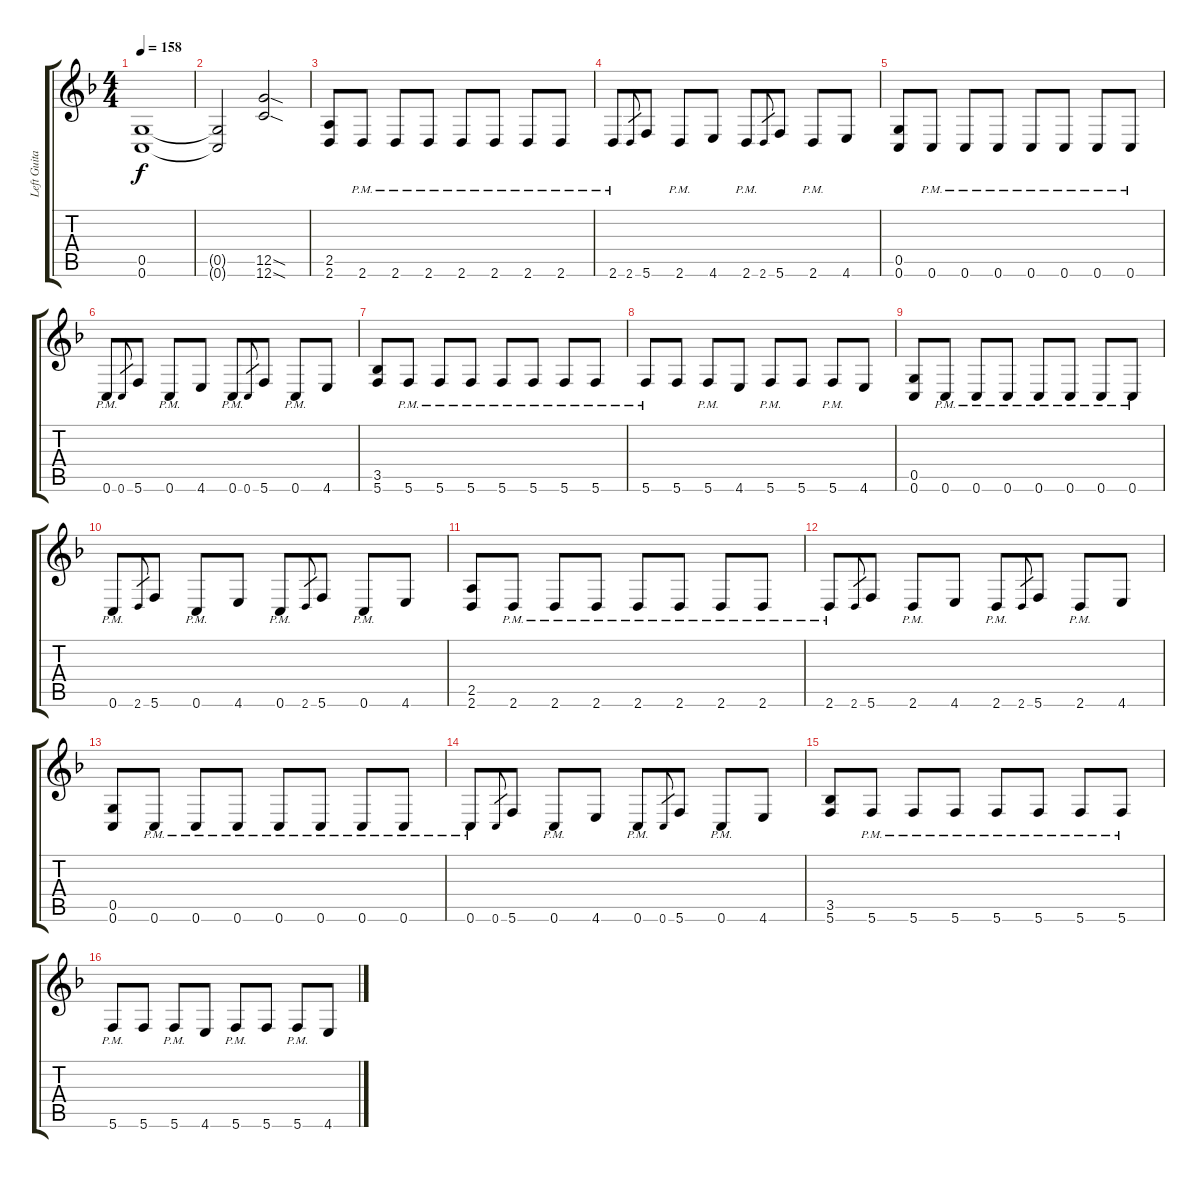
\track ("Left Guitar" "Left Guita") {instrument overdrivenguitar}
\staff {score tabs}
\tuning (D4 A3 F3 C3 G2 C2) {hide}
\ts (4 4)
\tempo 158
\clef g2
\ks f
(0.5 0.6).1{dy f} |
(0.5{t} 0.6{t}).2 (12.5{sod} 12.6{sod}).2 |
(2.5 2.6).8 2.6{pm}.8 2.6{pm}.8 2.6{pm}.8 2.6{pm}.8 2.6{pm}.8 2.6{pm}.8 2.6{pm}.8 |
2.6{pm}.8 2.6.8{gr} 5.6.8 2.6{pm}.8 4.6.8 2.6{pm}.8 2.6.8{gr} 5.6.8 2.6{pm}.8 4.6.8 |
(0.5 0.6).8 0.6{pm}.8 0.6{pm}.8 0.6{pm}.8 0.6{pm}.8 0.6{pm}.8 0.6{pm}.8 0.6{pm}.8 |
0.6{pm}.8 0.6.8{gr} 5.6.8 0.6{pm}.8 4.6.8 0.6{pm}.8 0.6.8{gr} 5.6.8 0.6{pm}.8 4.6.8 |
(3.5 5.6).8 5.6{pm}.8 5.6{pm}.8 5.6{pm}.8 5.6{pm}.8 5.6{pm}.8 5.6{pm}.8 5.6{pm}.8 |
5.6{pm}.8 5.6.8 5.6{pm}.8 4.6.8 5.6{pm}.8 5.6.8 5.6{pm}.8 4.6.8 |
(0.5 0.6).8 0.6{pm}.8 0.6{pm}.8 0.6{pm}.8 0.6{pm}.8 0.6{pm}.8 0.6{pm}.8 0.6{pm}.8 |
0.6{pm}.8 2.6.8{gr} 5.6.8 0.6{pm}.8 4.6.8 0.6{pm}.8 2.6.8{gr} 5.6.8 0.6{pm}.8 4.6.8 |
(2.5 2.6).8 2.6{pm}.8 2.6{pm}.8 2.6{pm}.8 2.6{pm}.8 2.6{pm}.8 2.6{pm}.8 2.6{pm}.8 |
2.6{pm}.8 2.6.8{gr} 5.6.8 2.6{pm}.8 4.6.8 2.6{pm}.8 2.6.8{gr} 5.6.8 2.6{pm}.8 4.6.8 |
(0.5 0.6).8 0.6{pm}.8 0.6{pm}.8 0.6{pm}.8 0.6{pm}.8 0.6{pm}.8 0.6{pm}.8 0.6{pm}.8 |
0.6{pm}.8 0.6.8{gr} 5.6.8 0.6{pm}.8 4.6.8 0.6{pm}.8 0.6.8{gr} 5.6.8 0.6{pm}.8 4.6.8 |
(3.5 5.6).8 5.6{pm}.8 5.6{pm}.8 5.6{pm}.8 5.6{pm}.8 5.6{pm}.8 5.6{pm}.8 5.6{pm}.8 |
5.6{pm}.8 5.6.8 5.6{pm}.8 4.6.8 5.6{pm}.8 5.6.8 5.6{pm}.8 4.6.8
